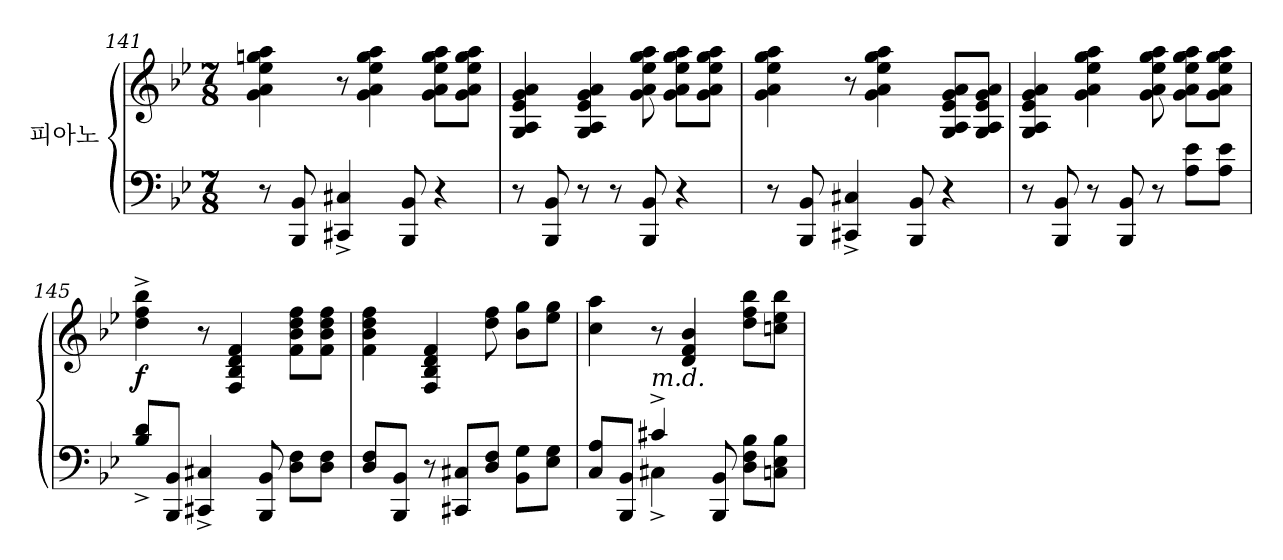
**kern	**kern	**dynam
*part1	*part1	*part1
*staff2	*staff1	*staff1/2
*I"피아노	*	*
*clefF4	*clefG2	*
*k[b-e-]	*k[b-e-]	*
*B-:	*B-:	*
*M7/8	*M7/8	*
=141	=141	=141
8r	4g\ 4a\ 4ee-\ 4ggn\ 4aa\	.
8BBB-/ 8BB-/	.	.
4CC#X/^ 4C#X/^	8r	.
.	4g\ 4a\ 4ee-\ 4gg\ 4aa\	.
8BBB-/ 8BB-/	.	.
4r	8g\ 8a\ 8ee-\ 8gg\ 8aa\L	.
.	8g\ 8a\ 8ee-\ 8gg\ 8aa\J	.
!!LO:PB:g=z
=142	=142	=142
8r	4G/ 4A/ 4e-/ 4g/ 4a/	.
8BBB-/ 8BB-/	.	.
8r	4G/ 4A/ 4e-/ 4g/ 4a/	.
8r	.	.
8BBB-/ 8BB-/	8g\ 8a\ 8ee-\ 8gg\ 8aa\	.
4r	8g\ 8a\ 8ee-\ 8gg\ 8aa\L	.
.	8g\ 8a\ 8ee-\ 8gg\ 8aa\J	.
=143	=143	=143
8r	4g\ 4a\ 4ee-\ 4gg\ 4aa\	.
8BBB-/ 8BB-/	.	.
4CC#X/^ 4C#X/^	8r	.
.	4g\ 4a\ 4ee-\ 4gg\ 4aa\	.
8BBB-/ 8BB-/	.	.
4r	8G/ 8A/ 8e-/ 8g/ 8a/L	.
.	8G/ 8A/ 8e-/ 8g/ 8a/J	.
=144	=144	=144
8r	4G/ 4A/ 4e-/ 4g/ 4a/	.
8BBB-/ 8BB-/	.	.
8r	4g\ 4a\ 4ee-\ 4gg\ 4aa\	.
8BBB-/ 8BB-/	.	.
8r	8g\ 8a\ 8ee-\ 8gg\ 8aa\	.
8A\ 8e-\L	8g\ 8a\ 8ee-\ 8gg\ 8aa\L	.
8A\ 8e-\J	8g\ 8a\ 8ee-\ 8gg\ 8aa\J	.
=145	=145	=145
!	!	!LO:DY:b
8B-/^ 8d/^L	4dd\^ 4ff\^ 4bb-\^	f
8BBB-/ 8BB-/J	.	.
4CC#X/^ 4C#X/^	8r	.
.	4F/ 4B-/ 4d/ 4f/	.
8BBB-/ 8BB-/	.	.
8D\ 8F\L	8f\ 8b-\ 8dd\ 8ff\L	.
8D\ 8F\J	8f\ 8b-\ 8dd\ 8ff\J	.
!!LO:LB:g=z
=146	=146	=146
8D/ 8F/L	4f\ 4b-\ 4dd\ 4ff\	.
8BBB-/ 8BB-/J	.	.
8r	4F/ 4B-/ 4d/ 4f/	.
8CC#X/ 8C#X/L	.	.
8D/ 8F/J	8dd\ 8ff\	.
8BB-\ 8G\L	8b-\ 8gg\L	.
8E-\ 8G\J	8ee-\ 8gg\J	.
=147	=147	=147
*^	*	*
8C/ 8A/L	4ryy	4cc\ 4aa\	.
8BBB-/ 8BB-/J	.	.	.
!	!	!LO:TX:b:i:t=m.d.	!
4c#X^/	4C#X^\	8r	.
.	.	4d/ 4f/ 4b-/	.
8BBB-/ 8BB-/	8ryy	.	.
4ryy	8D\ 8F\ 8B-\L	8dd\ 8ff\ 8bb-\L	.
.	8Cn\ 8E-\ 8B-\J	8ccn\ 8ee-\ 8bb-\J	.
*v	*v	*	*
=	=	=
*-	*-	*-
